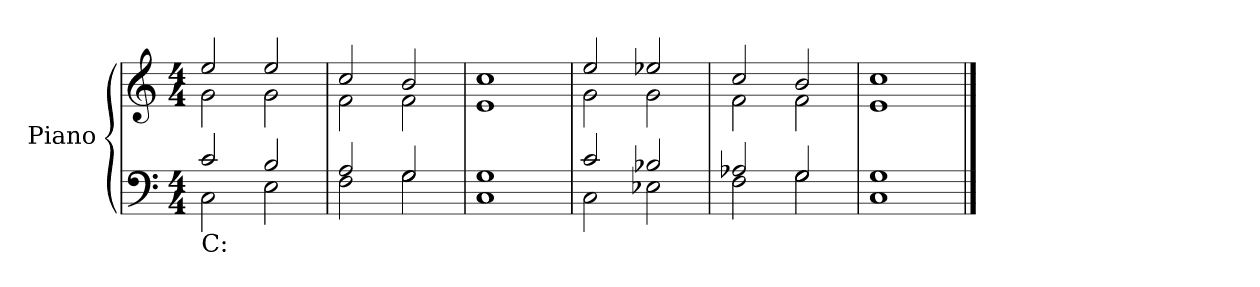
**kern	**kern
*part1	*part1
*staff2	*staff1
*I"Piano	*
*I'Pno.	*
*clefF4	*clefG2
*k[]	*k[]
*M4/4	*M4/4
=1	=1
*^	*^
!LO:TX:b:t=C&colon;	!	!	!
2c/	2C\	2ee/	2g\
2B/	2E\	2ee/	2g\
=2	=2	=2	=2
2A/	2F\	2cc/	2f\
2G/	2G\	2b/	2f\
=3	=3	=3	=3
1G	1C	1cc	1e
=4	=4	=4	=4
2c/	2C\	2ee/	2g\
2B-X/	2E-X\	2ee-X/	2g\
=5	=5	=5	=5
2A-X/	2F\	2cc/	2f\
2G/	2G\	2b/	2f\
=6	=6	=6	=6
1G	1C	1cc	1e
*v	*v	*	*
*	*v	*v
==	==
*-	*-
